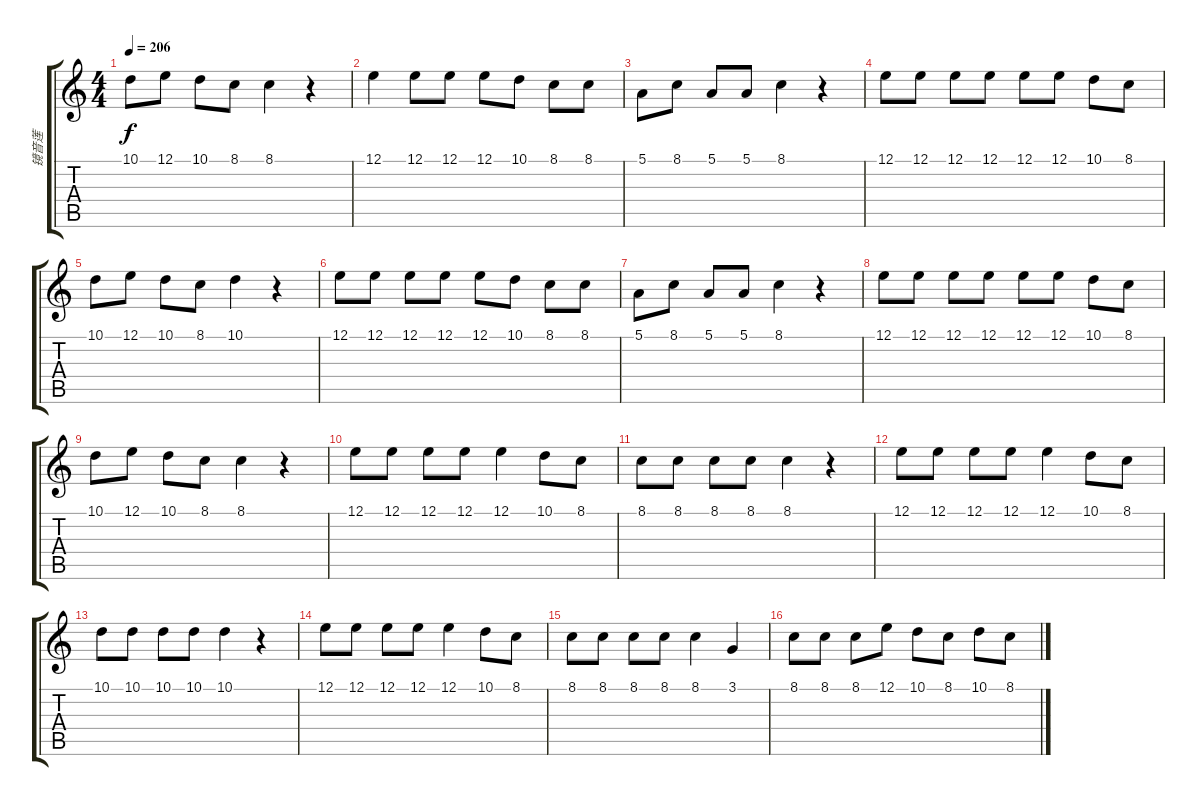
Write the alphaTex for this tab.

\track ("镜音莲" "镜音莲") {instrument electricpiano2}
\staff {score tabs}
\tuning (E4 B3 G3 D3 A2 E2) {hide}
\ts (4 4)
\tempo 206
\clef g2
\ks c
10.1.8{dy f} 12.1.8 10.1.8 8.1.8 8.1.4 r.4 |
12.1.4 12.1.8 12.1.8 12.1.8 10.1.8 8.1.8 8.1.8 |
5.1.8 8.1.8 5.1.8 5.1.8 8.1.4 r.4 |
12.1.8 12.1.8 12.1.8 12.1.8 12.1.8 12.1.8 10.1.8 8.1.8 |
10.1.8 12.1.8 10.1.8 8.1.8 10.1.4 r.4 |
12.1.8 12.1.8 12.1.8 12.1.8 12.1.8 10.1.8 8.1.8 8.1.8 |
5.1.8 8.1.8 5.1.8 5.1.8 8.1.4 r.4 |
12.1.8 12.1.8 12.1.8 12.1.8 12.1.8 12.1.8 10.1.8 8.1.8 |
10.1.8 12.1.8 10.1.8 8.1.8 8.1.4 r.4 |
12.1.8 12.1.8 12.1.8 12.1.8 12.1.4 10.1.8 8.1.8 |
8.1.8 8.1.8 8.1.8 8.1.8 8.1.4 r.4 |
12.1.8 12.1.8 12.1.8 12.1.8 12.1.4 10.1.8 8.1.8 |
10.1.8 10.1.8 10.1.8 10.1.8 10.1.4 r.4 |
12.1.8 12.1.8 12.1.8 12.1.8 12.1.4 10.1.8 8.1.8 |
8.1.8 8.1.8 8.1.8 8.1.8 8.1.4 3.1.4 |
8.1.8 8.1.8 8.1.8 12.1.8 10.1.8 8.1.8 10.1.8 8.1.8
